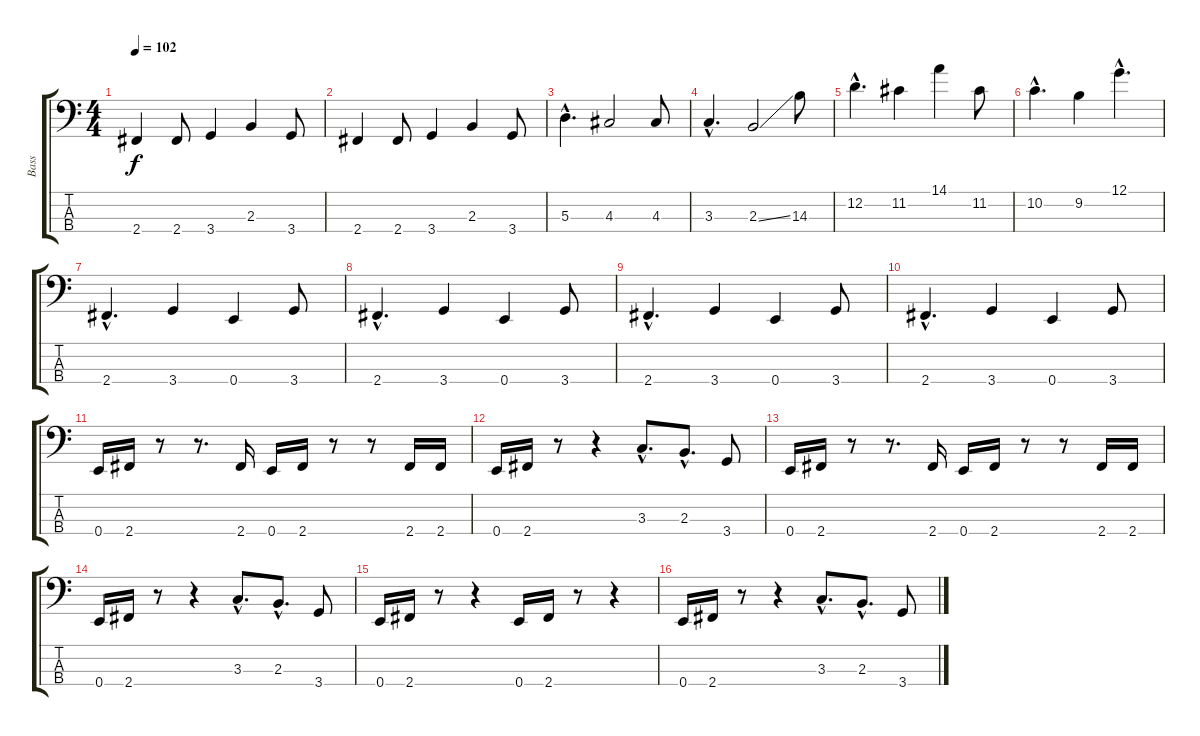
\track ("Bass" "Bass") {instrument electricbasspick}
\staff {score tabs}
\tuning (G2 D2 A1 E1) {hide}
\ts (4 4)
\tempo 102
\clef f4
\ks c
2.4.4{dy f} 2.4.8 3.4.4 2.3.4 3.4.8 |
2.4.4 2.4.8 3.4.4 2.3.4 3.4.8 |
5.3{hac}.4{d} 4.3.2 4.3.8 |
3.3{hac}.4{d} 2.3{ss}.2 14.3.8 |
12.2{hac}.4{d} 11.2.4 14.1.4 11.2.8 |
10.2{hac}.4{d} 9.2.4 12.1{hac}.4{d} |
2.4{hac}.4{d} 3.4.4 0.4.4 3.4.8 |
2.4{hac}.4{d} 3.4.4 0.4.4 3.4.8 |
2.4{hac}.4{d} 3.4.4 0.4.4 3.4.8 |
2.4{hac}.4{d} 3.4.4 0.4.4 3.4.8 |
0.4.16 2.4.16 r.8 r.8{d} 2.4.16 0.4.16 2.4.16 r.8 r.8 2.4.16 2.4.16 |
0.4.16 2.4.16 r.8 r.4 3.3{hac}.8{d} 2.3{hac}.8{d} 3.4.8 |
0.4.16 2.4.16 r.8 r.8{d} 2.4.16 0.4.16 2.4.16 r.8 r.8 2.4.16 2.4.16 |
0.4.16 2.4.16 r.8 r.4 3.3{hac}.8{d} 2.3{hac}.8{d} 3.4.8 |
0.4.16 2.4.16 r.8 r.4 0.4.16 2.4.16 r.8 r.4 |
0.4.16 2.4.16 r.8 r.4 3.3{hac}.8{d} 2.3{hac}.8{d} 3.4.8
